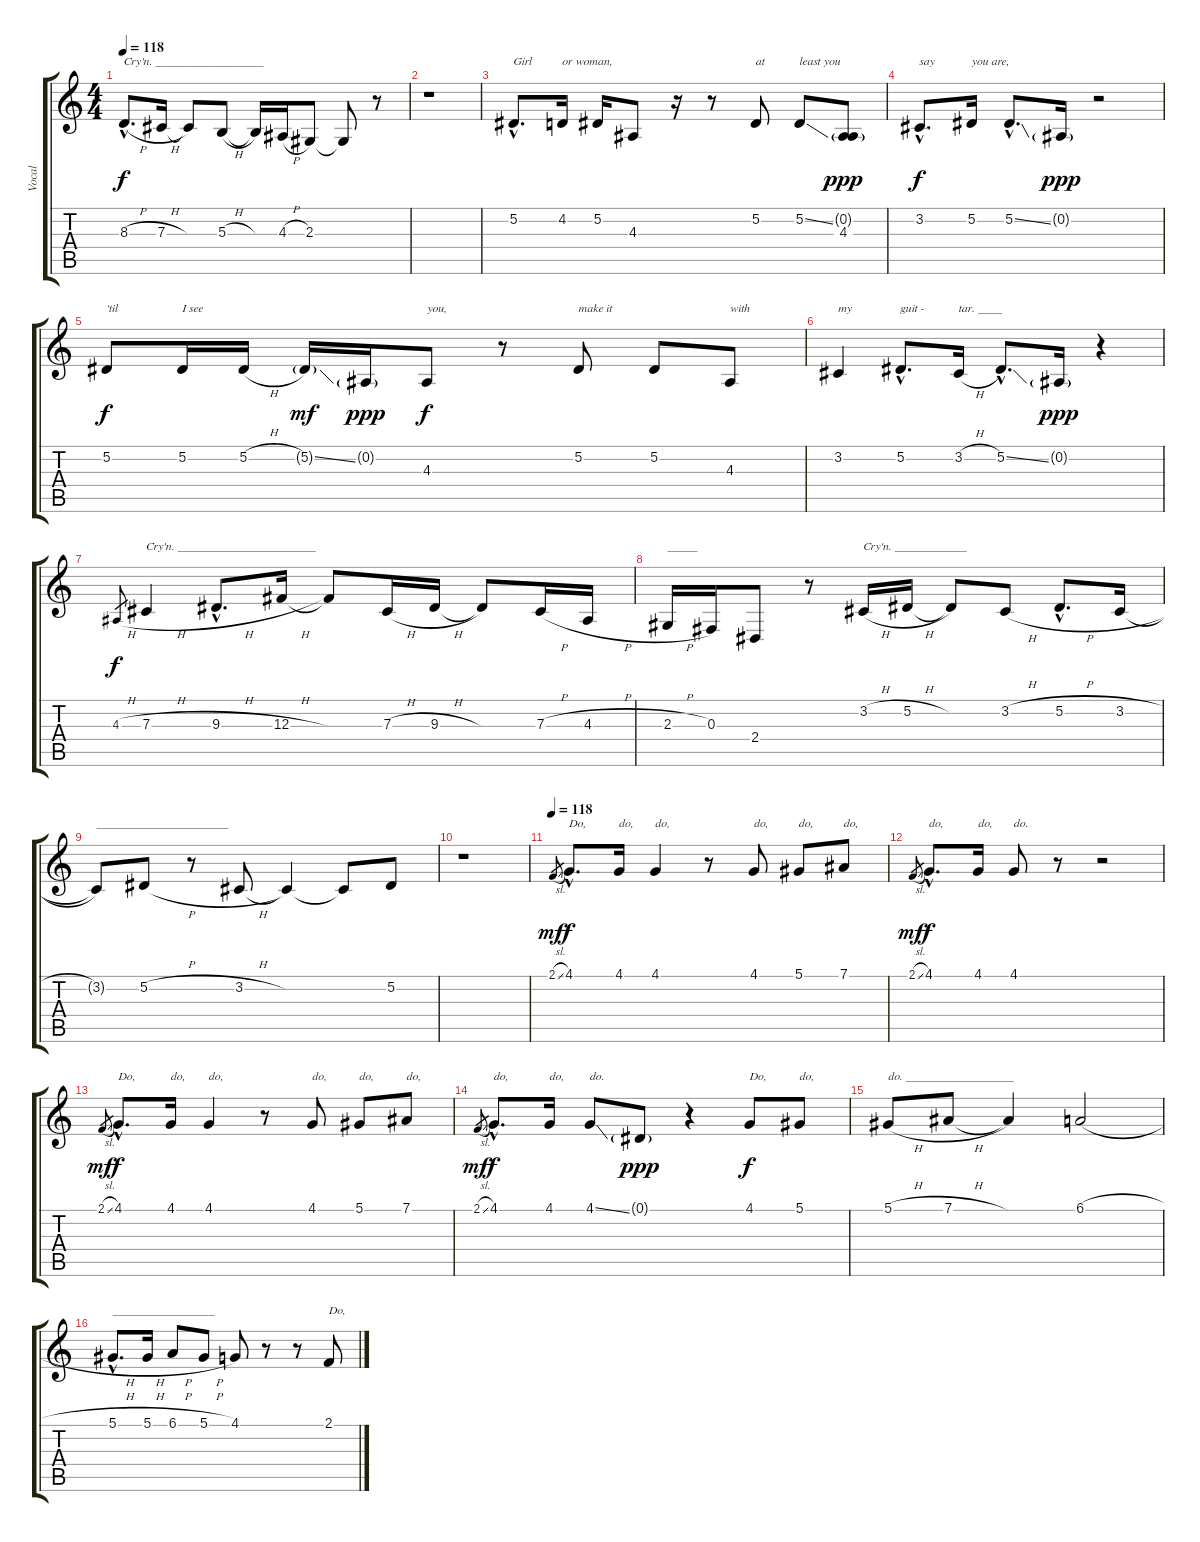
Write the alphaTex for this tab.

\track ("Vocal" "Vocal") {instrument flute}
\staff {score tabs}
\tuning (Eb4 Bb3 Gb3 Db3 Ab2 Eb2) {hide}
\ts (4 4)
\tempo 118
\clef g2
\ks c
8.3{h hac}.8{d txt "Cry'n. __________________" dy f} 7.3{h}.16 7.3{t}.8 5.3{h}.8 5.3{t}.16 4.3{h}.16 2.3.8 2.3{t}.8 r.8 |
r.1 |
5.2{hac}.8{d txt "Girl"} 4.2.16{txt "or woman,"} 5.2.16 4.3.8 r.16 r.8 5.2.8{txt "at"} 5.2{ss}.8{txt "least you"} (0.2{g} 4.3).8{dy ppp} |
3.2{hac}.8{d txt "say" dy f} 5.2.16{txt "you are,"} 5.2{ss hac}.8{d} 0.2{g}.16{dy ppp} r.2 |
5.2.8{txt "'til" dy f} 5.2.16{txt "I see"} 5.2{h}.16 5.2{ss g}.16{dy mf} 0.2{g}.16{dy ppp} 4.3.8{txt "you," dy f} r.8 5.2.8{txt "make it"} 5.2.8 4.3.8{txt "with"} |
3.2.4{txt "my"} 5.2{hac}.8{d txt "guit -"} 3.2{h}.16{txt "tar. ____"} 5.2{ss hac}.8{d} 0.2{g}.16{dy ppp} r.4 |
4.3{h}.8{gr dy f} 7.3{h}.4{txt "Cry'n. _______________________"} 9.3{h hac}.8{d} 12.3{h}.16 12.3{t}.8 7.3{h}.16 9.3{h}.16 9.3{t}.8 7.3{h}.16 4.3{h}.16 |
2.3{h}.16{txt "_____"} 0.3.16 2.4.8 r.8 3.2{h}.16{txt "Cry'n. ____________"} 5.2{h}.16 5.2{t}.8 3.2{h}.8 5.2{h hac}.8{d} 3.2{h}.16 |
3.2{t}.8{txt "______________________"} 5.2{h}.8 r.8 3.2{h}.8 3.2{t}.4 3.2{t}.8 5.2.8 |
r.1 |
\tempo 118
2.1{sl}.8{gr dy mf} 4.1{hac}.8{d txt "Do," dy f} 4.1.16{txt "do,"} 4.1.4{txt "do,"} r.8 4.1.8{txt "do,"} 5.1.8{txt "do,"} 7.1.8{txt "do,"} |
2.1{sl}.8{gr dy mf} 4.1{hac}.8{d txt "do," dy f} 4.1.16{txt "do,"} 4.1.8{txt "do."} r.8 r.2 |
2.1{sl}.8{gr dy mf} 4.1{hac}.8{d txt "Do," dy f} 4.1.16{txt "do,"} 4.1.4{txt "do,"} r.8 4.1.8{txt "do,"} 5.1.8{txt "do,"} 7.1.8{txt "do,"} |
2.1{sl}.8{gr dy mf} 4.1{hac}.8{d txt "do," dy f} 4.1.16{txt "do,"} 4.1{ss}.8{txt "do."} 0.1{g}.8{dy ppp} r.4 4.1.8{txt "Do," dy f} 5.1.8{txt "do,"} |
5.1{h}.8{txt "do. __________________"} 7.1{h}.8 7.1{t}.4 6.1{h}.2 |
5.1{h hac}.8{d txt "_________________"} 5.1{h}.16 6.1{h}.8 5.1{h}.8 4.1.8 r.8 r.8 2.1.8{txt "Do,"}
